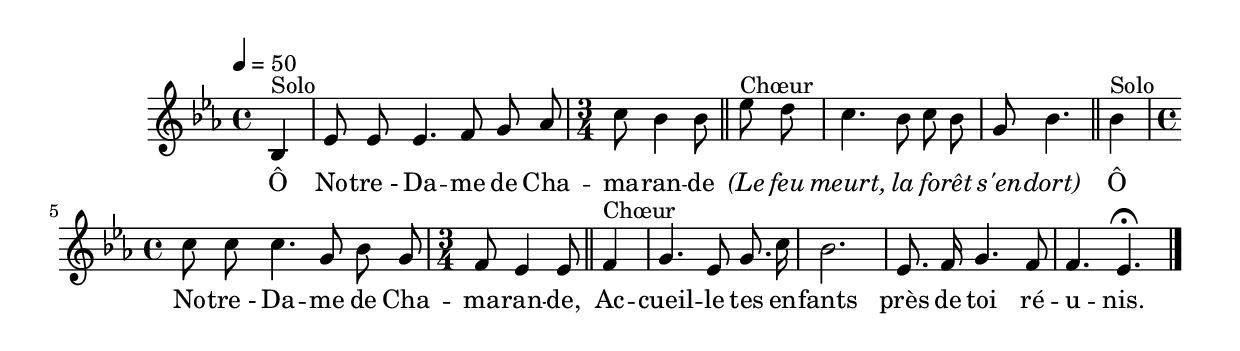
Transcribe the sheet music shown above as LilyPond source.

\version "2.16"
\include "italiano.ly"

\header {
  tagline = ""
  composer = ""
}                                        

MetriqueArmure = {
  \tempo 4=50
  \time 4/4
  \key mib \major
}

italique = { \override Score . LyricText #'font-shape = #'italic }

roman = { \override Score . LyricText #'font-shape = #'roman }

MusiqueTheme = \relative do' {
	\partial 4 sib4^"Solo"
        mib8 mib mib4. fa8 sol lab
        \time 3/4
        do8 sib4 sib8 \bar "||" mib8^"Chœur" re
        do4. sib8 do sib
        sol8 sib4. \bar "||" sib4^"Solo"
        \time 4/4
        do8 do do4. sol8 sib sol
        \time 3/4
        fa8 mib4 mib8 \bar "||" fa4^"Chœur"
        sol4. mib8 sol8. do16
        sib2.
        mib,8. fa16 sol4. fa8
        fa4. mib4.\fermata
        \bar "|."
}

Paroles = \lyricmode {
	Ô No -- tre_- Da -- me de Cha -- ma -- ran -- de
        \italique (Le feu meurt, la fo -- rêt s'en -- dort)
        \roman Ô No -- tre_- Da -- me de Cha -- ma -- ran -- de,
        Ac -- cueil -- le tes en -- fants près de toi ré -- u -- nis.
}

\score{
    \new Staff <<
      \set Staff.midiInstrument = "flute"
      \new Voice = "theme" {
	\override Score.PaperColumn #'keep-inside-line = ##t
	\autoBeamOff
	\MetriqueArmure
	\MusiqueTheme
      }
      \new Lyrics \lyricsto theme {
	\Paroles
      }                       
    >>
\layout{}
\midi{}
}
